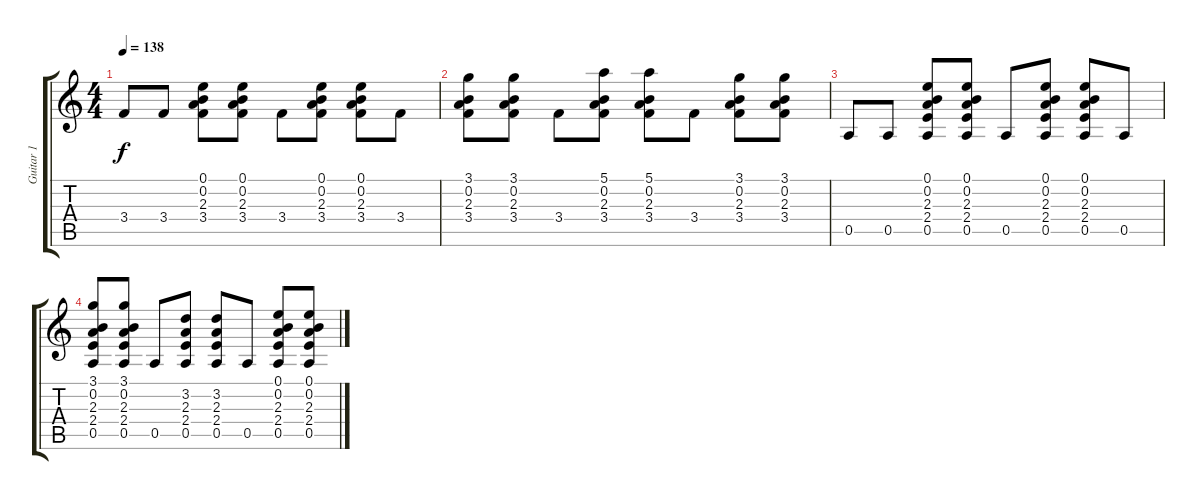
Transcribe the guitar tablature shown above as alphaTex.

\track ("Guitar 1" "Guitar 1") {instrument acousticguitarsteel}
\staff {score tabs}
\tuning (E4 B3 G3 D3 A2 D2) {hide}
\ts (4 4)
\tempo 138
\clef g2
\ks c
3.4.8{dy f} 3.4.8 (0.1 0.2 2.3 3.4).8 (0.1 0.2 2.3 3.4).8 3.4.8 (0.1 0.2 2.3 3.4).8 (0.1 0.2 2.3 3.4).8 3.4.8 |
(3.1 0.2 2.3 3.4).8 (3.1 0.2 2.3 3.4).8 3.4.8 (5.1 0.2 2.3 3.4).8 (5.1 0.2 2.3 3.4).8 3.4.8 (3.1 0.2 2.3 3.4).8 (3.1 0.2 2.3 3.4).8 |
0.5.8 0.5.8 (0.1 0.2 2.3 2.4 0.5).8 (0.1 0.2 2.3 2.4 0.5).8 0.5.8 (0.1 0.2 2.3 2.4 0.5).8 (0.1 0.2 2.3 2.4 0.5).8 0.5.8 |
(3.1 0.2 2.3 2.4 0.5).8 (3.1 0.2 2.3 2.4 0.5).8 0.5.8 (3.2 2.3 2.4 0.5).8 (3.2 2.3 2.4 0.5).8 0.5.8 (0.1 0.2 2.3 2.4 0.5).8 (0.1 0.2 2.3 2.4 0.5).8
